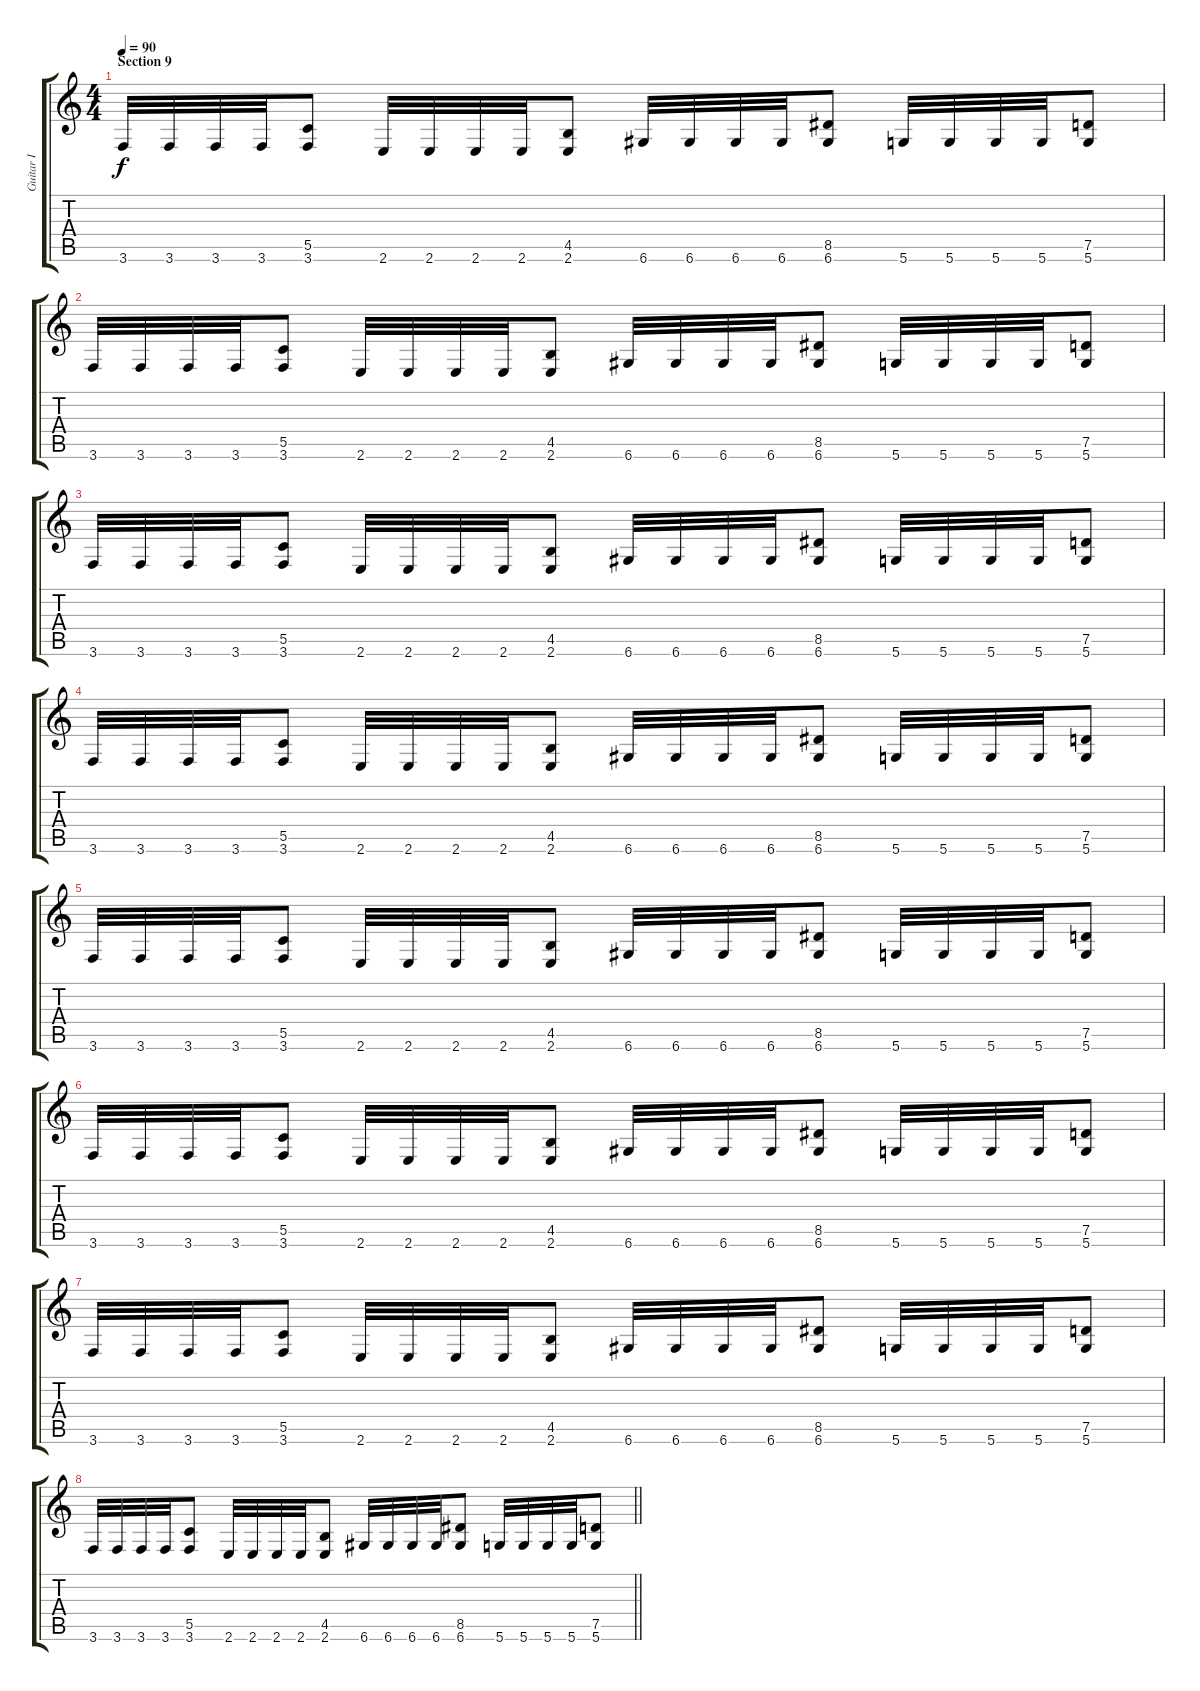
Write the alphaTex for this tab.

\track ("Guitar I" "Guitar I") {instrument overdrivenguitar}
\staff {score tabs}
\tuning (D4 A3 F3 C3 G2 D2) {hide}
\ts (4 4)
\section ("" "Section 9")
\tempo 90
\clef g2
\ks c
3.6.32{dy f volume 13} 3.6.32 3.6.32 3.6.32 (5.5 3.6).8 2.6.32 2.6.32 2.6.32 2.6.32 (4.5 2.6).8 6.6.32 6.6.32 6.6.32 6.6.32 (8.5 6.6).8 5.6.32 5.6.32 5.6.32 5.6.32 (7.5 5.6).8 |
3.6.32 3.6.32 3.6.32 3.6.32 (5.5 3.6).8 2.6.32 2.6.32 2.6.32 2.6.32 (4.5 2.6).8 6.6.32 6.6.32 6.6.32 6.6.32 (8.5 6.6).8 5.6.32 5.6.32 5.6.32 5.6.32 (7.5 5.6).8 |
3.6.32 3.6.32 3.6.32 3.6.32 (5.5 3.6).8 2.6.32 2.6.32 2.6.32 2.6.32 (4.5 2.6).8 6.6.32 6.6.32 6.6.32 6.6.32 (8.5 6.6).8 5.6.32 5.6.32 5.6.32 5.6.32 (7.5 5.6).8 |
3.6.32 3.6.32 3.6.32 3.6.32 (5.5 3.6).8 2.6.32 2.6.32 2.6.32 2.6.32 (4.5 2.6).8 6.6.32 6.6.32 6.6.32 6.6.32 (8.5 6.6).8 5.6.32 5.6.32 5.6.32 5.6.32 (7.5 5.6).8 |
3.6.32 3.6.32 3.6.32 3.6.32 (5.5 3.6).8 2.6.32 2.6.32 2.6.32 2.6.32 (4.5 2.6).8 6.6.32 6.6.32 6.6.32 6.6.32 (8.5 6.6).8 5.6.32 5.6.32 5.6.32 5.6.32 (7.5 5.6).8 |
3.6.32 3.6.32 3.6.32 3.6.32 (5.5 3.6).8 2.6.32 2.6.32 2.6.32 2.6.32 (4.5 2.6).8 6.6.32 6.6.32 6.6.32 6.6.32 (8.5 6.6).8 5.6.32 5.6.32 5.6.32 5.6.32 (7.5 5.6).8 |
3.6.32 3.6.32 3.6.32 3.6.32 (5.5 3.6).8 2.6.32 2.6.32 2.6.32 2.6.32 (4.5 2.6).8 6.6.32 6.6.32 6.6.32 6.6.32 (8.5 6.6).8 5.6.32 5.6.32 5.6.32 5.6.32 (7.5 5.6).8 |
\barLineRight lightlight
3.6.32 3.6.32 3.6.32 3.6.32 (5.5 3.6).8 2.6.32 2.6.32 2.6.32 2.6.32 (4.5 2.6).8 6.6.32 6.6.32 6.6.32 6.6.32 (8.5 6.6).8 5.6.32 5.6.32 5.6.32 5.6.32 (7.5 5.6).8
